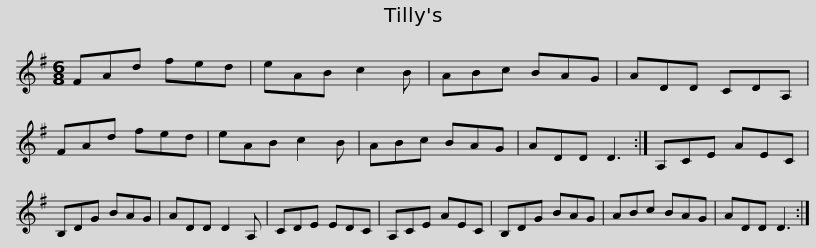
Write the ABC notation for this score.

X:1
L:1/8
M:6/8
I:linebreak $
K:G
V:1 treble
V:1
 FAd fed | eAB c2 B | ABc BAG | ADD CDA, | FAd fed | %5
 eAB c2 B | ABc BAG |$ ADD D3 :| A,CE AEC | B,DG BAG | %10
 ADD D2 A, | CDE EDC | A,CE AEC | B,DG BAG |$ ABc BAG | %15
 ADD D3 :| %16
